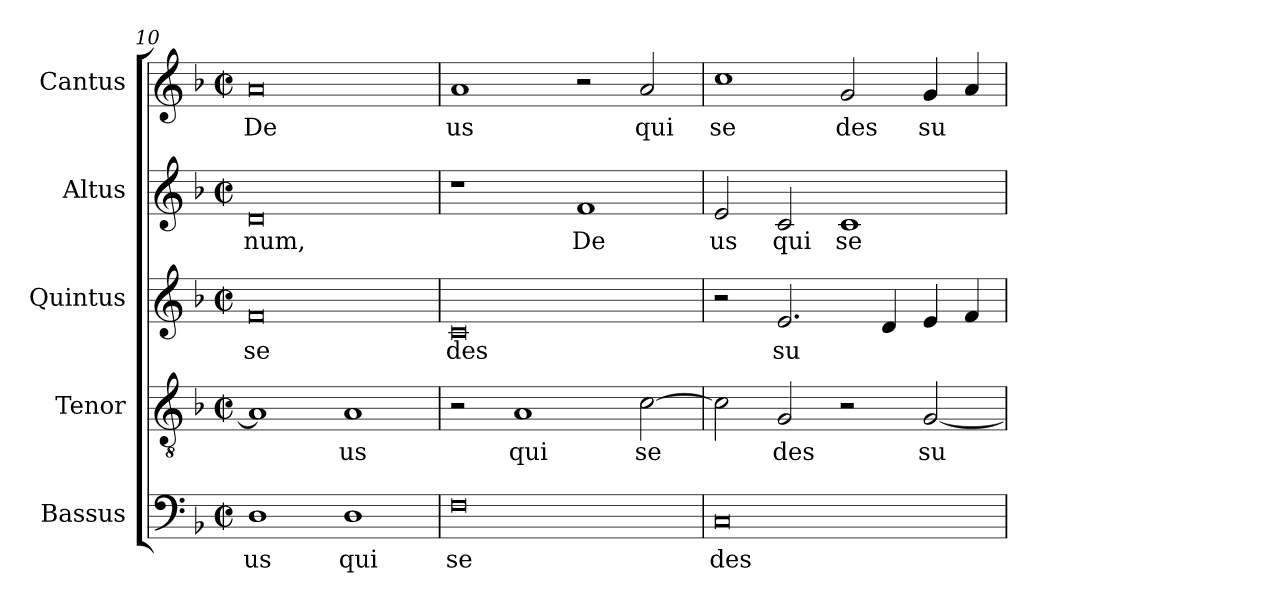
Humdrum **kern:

**kern	**text	**kern	**text	**kern	**text	**kern	**text	**kern	**text
*part5	*part5	*part4	*part4	*part3	*part3	*part2	*part2	*part1	*part1
*staff5	*staff5	*staff4	*staff4	*staff3	*staff3	*staff2	*staff2	*staff1	*staff1
*I"Bassus	*	*I"Tenor	*	*I"Quintus	*	*I"Altus	*	*I"Cantus	*
*clefF4	*	*clefGv2	*	*clefG2	*	*clefG2	*	*clefG2	*
*k[b-]	*	*k[b-]	*	*k[b-]	*	*k[b-]	*	*k[b-]	*
*F:	*	*F:	*	*F:	*	*F:	*	*F:	*
*M2/2	*	*M2/2	*	*M2/2	*	*M2/2	*	*M2/2	*
*met(c|)	*	*met(c|)	*	*met(c|)	*	*met(c|)	*	*met(c|)	*
=10	=10	=10	=10	=10	=10	=10	=10	=10	=10
!	!LO:LY:b:cj	!	!LO:LY:b:cj	!	!LO:LY:b:cj	!	!LO:LY:b:cj	!	!LO:LY:b:cj
1D	us	1A]	.	0f	se	0d	num,	0a	De
!	!LO:LY:b:cj	!	!LO:LY:b:cj	!	!	!	!	!	!
1D	qui	1A	us	.	.	.	.	.	.
=11	=11	=11	=11	=11	=11	=11	=11	=11	=11
!	!LO:LY:b:cj	!	!	!	!LO:LY:b:cj	!	!	!	!LO:LY:b:cj
0F	se	2r	.	0c	des	1r	.	1a	us
!	!	!	!LO:LY:b:cj	!	!	!	!	!	!
.	.	1A	qui	.	.	.	.	.	.
!	!	!	!	!	!	!	!LO:LY:b:cj	!	!
.	.	.	.	.	.	1f	De	2r	.
!	!	!	!LO:LY:b:cj	!	!	!	!	!	!LO:LY:b:cj
.	.	[>2c\	se	.	.	.	.	2a/	qui
=12	=12	=12	=12	=12	=12	=12	=12	=12	=12
!	!LO:LY:b:cj	!	!LO:LY:b:cj	!	!	!	!LO:LY:b:cj	!	!LO:LY:b:cj
0C	des	2c\]	.	2r	.	2e/	us	1cc	se
!	!	!	!LO:LY:b:cj	!	!LO:LY:b:cj	!	!LO:LY:b:cj	!	!
.	.	2G/	des	2.e/	su	2c/	qui	.	.
!	!	!	!	!	!	!	!LO:LY:b:cj	!	!LO:LY:b:cj
.	.	2r	.	.	.	1c	se	2g/	des
!	!	!	!	!	!LO:LY:b:cj	!	!	!	!
.	.	.	.	4d/	.	.	.	.	.
!	!	!	!LO:LY:b:cj	!	!LO:LY:b:cj	!	!	!	!LO:LY:b:cj
.	.	[<2G/	su	4e/	.	.	.	4g/	su
!	!	!	!	!	!LO:LY:b:cj	!	!	!	!LO:LY:b:cj
.	.	.	.	4f/	.	.	.	4a/	.
=	=	=	=	=	=	=	=	=	=
*-	*-	*-	*-	*-	*-	*-	*-	*-	*-
